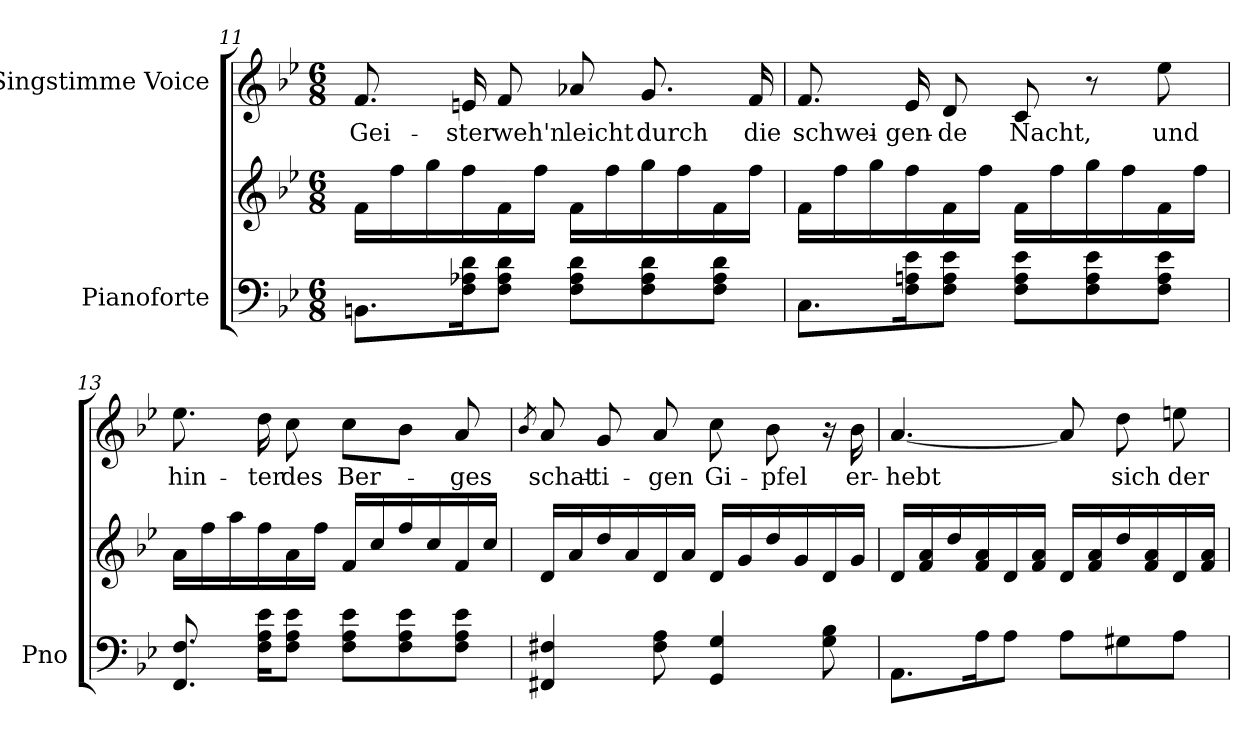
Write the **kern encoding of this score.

**kern	**kern	**kern	**text
*part2	*part2	*part1	*part1
*staff3	*staff2	*staff1	*staff1
*I"Pianoforte	*	*I"Singstimme Voice	*
*I'Pno	*	*	*
*clefF4	*clefG2	*clefG2	*
*k[b-e-]	*k[b-e-]	*k[b-e-]	*
*M6/8	*M6/8	*M6/8	*
=11	=11	=11	=11
8.BBn\L	16f\LL	8.f/	Gei-
.	16ff\	.	.
.	16gg\	.	.
16F\ 16A-X\ 16d\K	16ff\	16en/	-ster
8F\ 8A-\ 8d\J	16f\	8f/	weh'n
.	16ff\JJ	.	.
8F\ 8A-\ 8d\L	16f\LL	8a-X/	leicht
.	16ff\	.	.
8F\ 8A-\ 8d\	16gg\	8.g/	durch
.	16ff\	.	.
8F\ 8A-\ 8d\J	16f\	.	.
.	16ff\JJ	16f/	die
=12	=12	=12	=12
8.C\L	16f\LL	8.f/	schwei-
.	16ff\	.	.
.	16gg\	.	.
16F\ 16An\ 16e-\K	16ff\	16e-/	-gen-
8F\ 8A\ 8e-\J	16f\	8d/	-de
.	16ff\JJ	.	.
8F\ 8A\ 8e-\L	16f\LL	8c/	Nacht,
.	16ff\	.	.
8F\ 8A\ 8e-\	16gg\	8r	.
.	16ff\	.	.
8F\ 8A\ 8e-\J	16f\	8ee-\	und
.	16ff\JJ	.	.
=13	=13	=13	=13
8.FF/ 8.F/	16a\LL	8.ee-\	hin-
.	16ff\	.	.
.	16aa\	.	.
16F\ 16A\ 16e-\KL	16ff\	16dd\	-ter
8F\ 8A\ 8e-\J	16a\	8cc\	des
.	16ff\JJ	.	.
8F\ 8A\ 8e-\L	16f/LL	8cc\L	Ber-
.	16cc/	.	.
8F\ 8A\ 8e-\	16ff/	8b-\J	.
.	16cc/	.	.
8F\ 8A\ 8e-\J	16f/	8a/	-ges
.	16cc/JJ	.	.
=14	=14	=14	=14
.	.	8qb-/	.
4FF#X/ 4F#X/	16d/LL	8a/	schat-
.	16a/	.	.
.	16dd/	8g/	-ti-
.	16a/	.	.
8F#\ 8A\	16d/	8a/	-gen
.	16a/JJ	.	.
4GG/ 4G/	16d/LL	8cc\	Gi-
.	16g/	.	.
.	16dd/	8b-\	-pfel
.	16g/	.	.
8G\ 8B-\	16d/	16r	.
.	16g/JJ	16b-\	er-
=15	=15	=15	=15
8.AA\L	16d/LL	[4.a/	-hebt
.	16f/ 16a/	.	.
.	16dd/	.	.
16A\K	16f/ 16a/	.	.
8A\J	16d/	.	.
.	16f/ 16a/JJ	.	.
8A\L	16d/LL	8a/]	.
.	16f/ 16a/	.	.
8G#X\	16dd/	8dd\	sich
.	16f/ 16a/	.	.
8A\J	16d/	8een\	der
.	16f/ 16a/JJ	.	.
=	=	=	=
*-	*-	*-	*-
